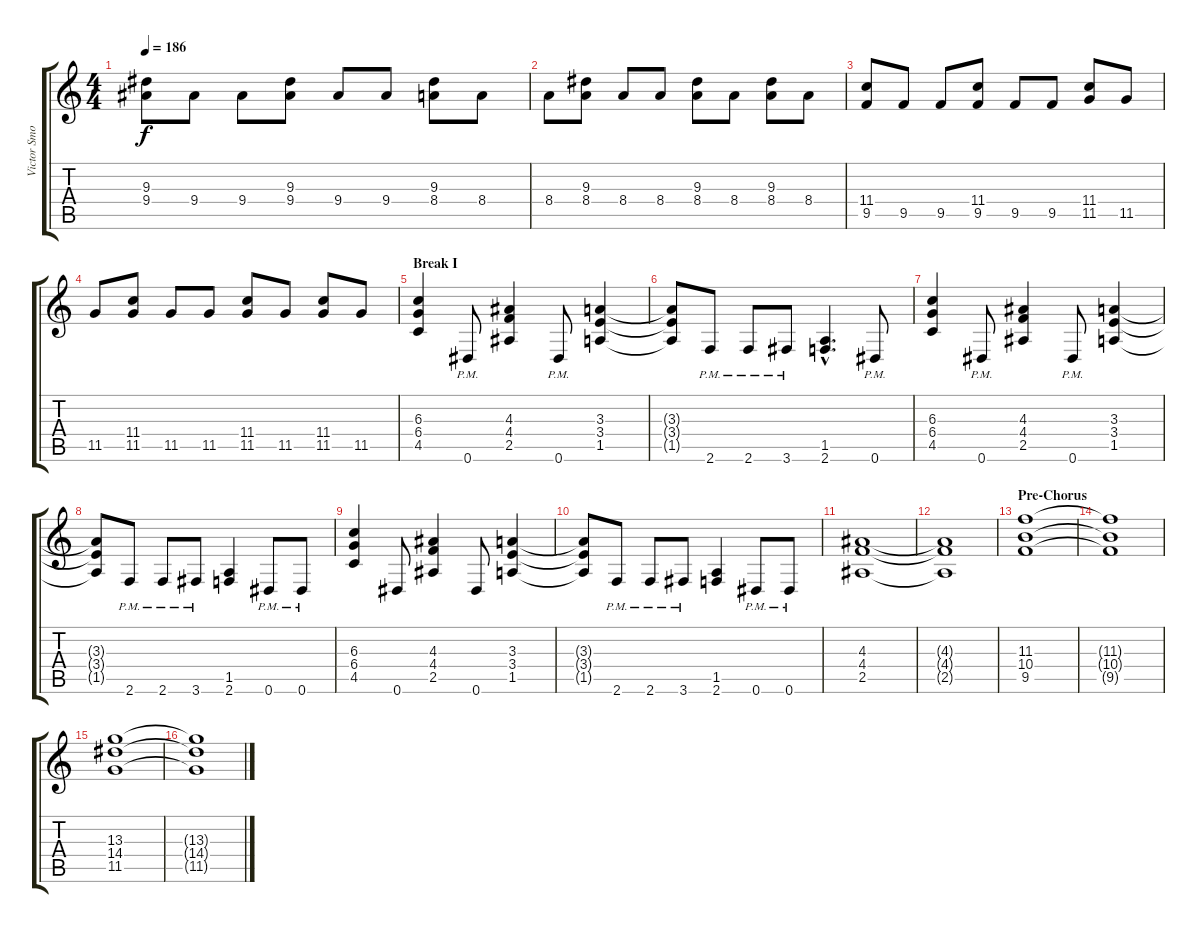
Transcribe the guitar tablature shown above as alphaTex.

\track ("Victor Smolski" "Victor Smo") {instrument distortionguitar}
\staff {score tabs}
\tuning (Eb4 Bb3 Gb3 Db3 Ab2 Eb2) {hide}
\ts (4 4)
\tempo 186
\clef g2
\ks c
(9.3 9.4).8{dy f} 9.4.8 9.4.8 (9.3 9.4).8 9.4.8 9.4.8 (9.3 8.4).8 8.4.8 |
8.4.8 (9.3 8.4).8 8.4.8 8.4.8 (9.3 8.4).8 8.4.8 (9.3 8.4).8 8.4.8 |
(11.4 9.5).8 9.5.8 9.5.8 (11.4 9.5).8 9.5.8 9.5.8 (11.4 11.5).8 11.5.8 |
11.5.8 (11.4 11.5).8 11.5.8 11.5.8 (11.4 11.5).8 11.5.8 (11.4 11.5).8 11.5.8 |
\section ("" "Break I")
(6.3 6.4 4.5).4 0.6{pm}.8 (4.3 4.4 2.5).4 0.6{pm}.8 (3.3 3.4 1.5).4 |
(3.3{t} 3.4{t} 1.5{t}).8 2.6{pm}.8 2.6{pm}.8 3.6{pm}.8 (1.5{hac} 2.6{hac}).4{d} 0.6{pm}.8 |
(6.3 6.4 4.5).4 0.6{pm}.8 (4.3 4.4 2.5).4 0.6{pm}.8 (3.3 3.4 1.5).4 |
(3.3{t} 3.4{t} 1.5{t}).8 2.6{pm}.8 2.6{pm}.8 3.6{pm}.8 (1.5 2.6).4 0.6{pm}.8 0.6{pm}.8 |
(6.3 6.4 4.5).4 0.6.8 (4.3 4.4 2.5).4 0.6.8 (3.3 3.4 1.5).4 |
(3.3{t} 3.4{t} 1.5{t}).8 2.6{pm}.8 2.6{pm}.8 3.6{pm}.8 (1.5 2.6).4 0.6{pm}.8 0.6{pm}.8 |
(4.3 4.4 2.5).1 |
(4.3{t} 4.4{t} 2.5{t}).1 |
\section ("" "Pre-Chorus")
(11.3 10.4 9.5).1 |
(11.3{t} 10.4{t} 9.5{t}).1 |
(13.3 14.4 11.5).1 |
(13.3{t} 14.4{t} 11.5{t}).1
